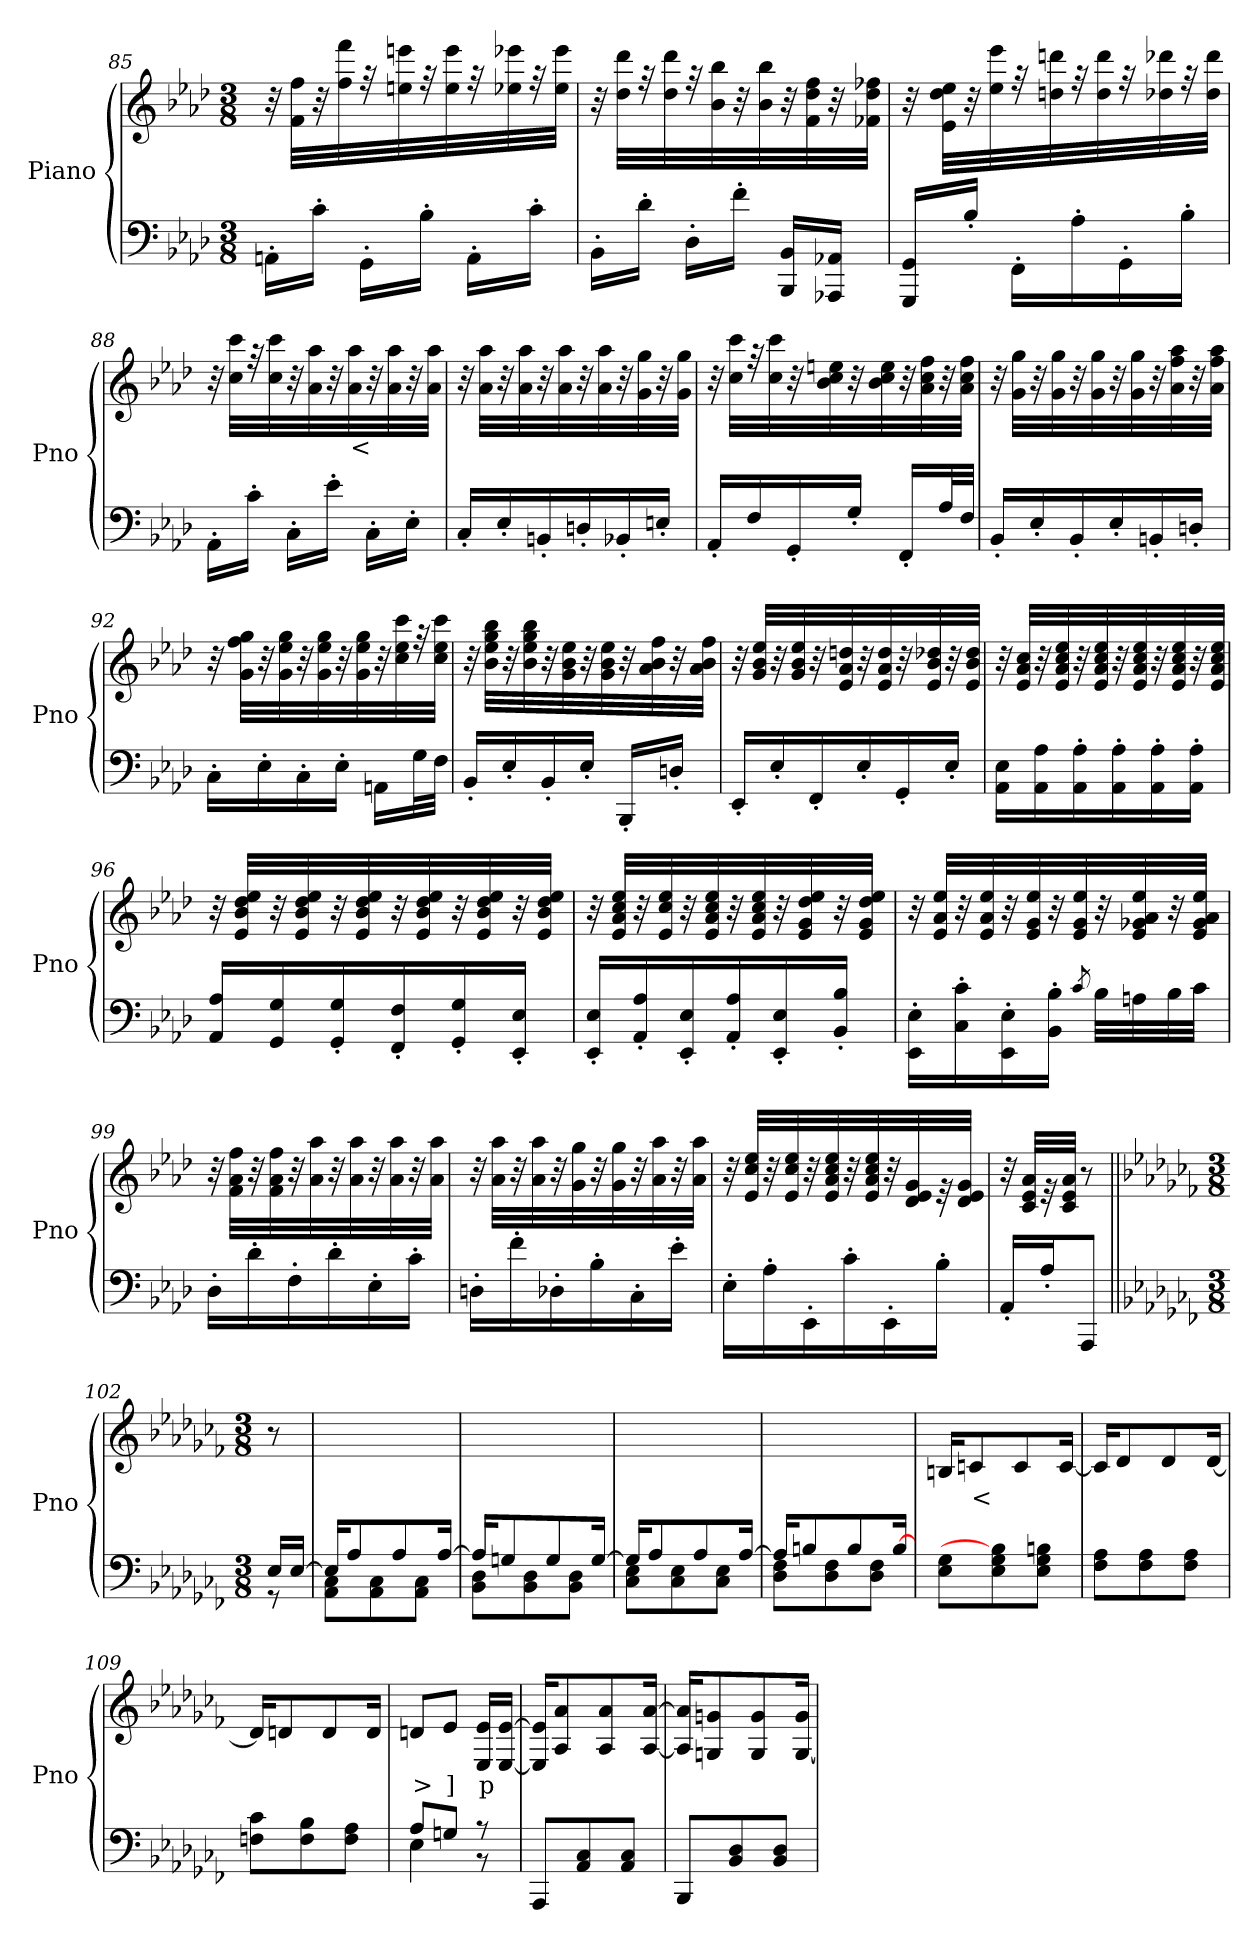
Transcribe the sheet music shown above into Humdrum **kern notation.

**kern	**kern	**text
*part2	*part1	*part1
*staff2	*staff1	*staff1
*I"Piano	*I"Piano	*
*I'Pno	*I'Pno	*
*clefF4	*clefG2	*
*k[b-e-a-d-]	*k[b-e-a-d-]	*
*A-:	*A-:	*
*M3/8	*M3/8	*
=85	=85	=85
16AAn'\LL	32r	.
.	32f\ 32ff\LLL	.
16c'\JJ	32r	.
.	32ff\ 32fff\	.
16GG'\LL	32r	.
.	32een\ 32eeen\	.
16B-'\JJ	32r	.
.	32ee\ 32eee\	.
16AA'\LL	32r	.
.	32ee-X\ 32eee-X\	.
16c'\JJ	32r	.
.	32ee-\ 32eee-\JJJ	.
=86	=86	=86
16BB-'\LL	32r	.
.	32dd-\ 32ddd-\LLL	.
16d-'\JJ	32r	.
.	32dd-\ 32ddd-\	.
16D-'\LL	32r	.
.	32b-\ 32bb-\	.
16f'\JJ	32r	.
.	32b-\ 32bb-\	.
!	!	!LO:LY:b
16BBB-/ 16BB-/LL	32r	rfz
.	32f\ 32dd-\ 32ff\	.
16AAA-X/ 16AA-X/JJ	32r	.
.	32f-X\ 32dd-\ 32ff-X\JJJ	.
!!LO:PB:g=z
=87	=87	=87
!	!	!LO:LY:b
16GGG/ 16GG/LL	32r	p
.	32e-\ 32dd-\ 32ee-\LLL	.
16B-'/JJ	32r	.
.	32ee-\ 32eee-\	.
16FF'\LL	32r	.
.	32ddn\ 32dddn\	.
16A-'\	32r	.
.	32dd\ 32ddd\	.
16GG'\	32r	.
.	32dd-X\ 32ddd-X\	.
16B-'\JJ	32r	.
.	32dd-\ 32ddd-\JJJ	.
=88	=88	=88
16AA-'\LL	32r	.
.	32cc\ 32ccc\LLL	.
16c'\JJ	32r	.
.	32cc\ 32ccc\	.
16C'\LL	32r	.
.	32a-\ 32aa-\	.
16e-'\JJ	32r	.
!	!	!LO:LY:b
.	32a-\ 32aa-\	<
16C'\LL	32r	.
.	32a-\ 32aa-\	.
16E-'\JJ	32r	.
.	32a-\ 32aa-\JJJ	.
=89	=89	=89
16C'/LL	32r	.
.	32a-\ 32aa-\LLL	.
16E-'/	32r	.
.	32a-\ 32aa-\	.
16BBn'/	32r	.
.	32a-\ 32aa-\	.
16Dn'/	32r	.
.	32a-\ 32aa-\	.
16BB-X'/	32r	.
.	32g\ 32gg\	.
16En'/JJ	32r	.
.	32g\ 32gg\JJJ	.
!!LO:LB:g=z
=90	=90	=90
16AA-'/LL	32r	.
.	32cc\ 32ccc\LLL	.
16F/	32r	.
.	32cc\ 32ccc\	.
16GG'/	32r	.
.	32b-\ 32cc\ 32een\	.
16G'/JJ	32r	.
.	32b-\ 32cc\ 32ee\	.
16FF'/LL	32r	.
.	32a-\ 32cc\ 32ff\	.
32A-/L	32r	.
32F/JJJ	32a-\ 32cc\ 32ff\JJJ	.
=91	=91	=91
16BB-'/LL	32r	.
.	32g\ 32gg\LLL	.
16E-'/	32r	.
.	32g\ 32gg\	.
16BB-'/	32r	.
.	32g\ 32gg\	.
16E-'/	32r	.
.	32g\ 32gg\	.
16BBn'/	32r	.
.	32a-\ 32ff\ 32aa-\	.
16Dn'/JJ	32r	.
.	32a-\ 32ff\ 32aa-\JJJ	.
=92	=92	=92
16C'\LL	32r	.
.	32g\ 32ff\ 32gg\LLL	.
16E-'\	32r	.
.	32g\ 32ee-\ 32gg\	.
16C'\	32r	.
.	32g\ 32ee-\ 32gg\	.
16E-'\JJ	32r	.
.	32g\ 32ee-\ 32gg\	.
!	!	!LO:LY:b
16AAn\LL	32r	rfz
.	32cc\ 32ee-\ 32ccc\	.
32G\L	32r	.
32F\JJJ	32cc\ 32ee-\ 32ccc\JJJ	.
!!LO:LB:g=z
=93	=93	=93
16BB-'/LL	32r	.
.	32b-\ 32ee-\ 32gg\ 32bb-\LLL	.
16E-'/	32r	.
.	32b-\ 32ee-\ 32gg\ 32bb-\	.
16BB-'/	32r	.
.	32g\ 32b-\ 32ee-\	.
16E-'/JJ	32r	.
.	32g\ 32b-\ 32ee-\	.
16BBB-'/LL	32r	.
.	32a-\ 32b-\ 32ff\	.
16Dn'/JJ	32r	.
.	32a-\ 32b-\ 32ff\JJJ	.
=94	=94	=94
16EE-'/LL	32r	.
.	32g/ 32b-/ 32ee-/LLL	.
16E-'/	32r	.
.	32g/ 32b-/ 32ee-/	.
16FF'/	32r	.
.	32e-/ 32a-/ 32ddn/	.
16E-'/	32r	.
.	32e-/ 32a-/ 32dd/	.
16GG'/	32r	.
.	32e-/ 32b-/ 32dd-X/	.
16E-'/JJ	32r	.
.	32e-/ 32b-/ 32dd-/JJJ	.
=95	=95	=95
16AA-\ 16E-\LL	32r	.
.	32e-/ 32a-/ 32cc/LLL	.
16AA-\ 16A-\	32r	.
.	32e-/ 32a-/ 32cc/ 32ee-/	.
16AA-\' 16A-\'	32r	.
.	32e-/ 32a-/ 32cc/ 32ee-/	.
16AA-\' 16A-\'	32r	.
.	32e-/ 32a-/ 32cc/ 32ee-/	.
16AA-\' 16A-\'	32r	.
.	32e-/ 32a-/ 32cc/ 32ee-/	.
16AA-\' 16A-\'JJ	32r	.
.	32e-/ 32a-/ 32cc/ 32ee-/JJJ	.
!!LO:LB:g=z
=96	=96	=96
16AA-/ 16A-/LL	32r	.
.	32e-/ 32b-/ 32dd-/ 32ee-/LLL	.
16GG/ 16G/	32r	.
.	32e-/ 32b-/ 32dd-/ 32ee-/	.
16GG/' 16G/'	32r	.
.	32e-/ 32b-/ 32dd-/ 32ee-/	.
16FF/' 16F/'	32r	.
.	32e-/ 32b-/ 32dd-/ 32ee-/	.
16GG/' 16G/'	32r	.
.	32e-/ 32b-/ 32dd-/ 32ee-/	.
16EE-/' 16E-/'JJ	32r	.
.	32e-/ 32b-/ 32dd-/ 32ee-/JJJ	.
=97	=97	=97
16EE-/' 16E-/'LL	32r	.
.	32e-/ 32a-/ 32cc/ 32ee-/LLL	.
16AA-/' 16A-/'	32r	.
.	32e-/ 32cc/ 32ee-/	.
16EE-/' 16E-/'	32r	.
.	32e-/ 32a-/ 32cc/ 32ee-/	.
16AA-/' 16A-/'	32r	.
.	32e-/ 32a-/ 32cc/ 32ee-/	.
16EE-/' 16E-/'	32r	.
.	32e-/ 32g/ 32dd-/ 32ee-/	.
16BB-/' 16B-/'JJ	32r	.
.	32e-/ 32g/ 32dd-/ 32ee-/JJJ	.
=98	=98	=98
16EE-\' 16E-\'LL	32r	.
.	32e-/ 32a-/ 32ee-/LLL	.
16C\' 16c\'	32r	.
.	32e-/ 32a-/ 32ee-/	.
16EE-\' 16E-\'	32r	.
.	32e-/ 32g/ 32ee-/	.
16BB-\' 16B-\'JJ	32r	.
.	32e-/ 32g/ 32ee-/	.
8qc/	.	.
32B-\LLL	32r	.
32An\	32e-/ 32g-X/ 32a-/ 32ee-/	.
32B-\	32r	.
32c\JJJ	32e-/ 32g-/ 32a-/ 32ee-/JJJ	.
!!LO:LB:g=z
=99	=99	=99
16D-'\LL	32r	.
.	32f\ 32a-\ 32ff\LLL	.
16d-'\	32r	.
.	32f\ 32a-\ 32ff\	.
16F'\	32r	.
.	32a-\ 32aa-\	.
16d-'\	32r	.
.	32a-\ 32aa-\	.
16E-'\	32r	.
.	32a-\ 32aa-\	.
16c'\JJ	32r	.
.	32a-\ 32aa-\JJJ	.
=100	=100	=100
16Dn'\LL	32r	.
.	32a-\ 32aa-\LLL	.
16f'\	32r	.
.	32a-\ 32aa-\	.
16D-X'\	32r	.
.	32g\ 32gg\	.
16B-'\	32r	.
.	32g\ 32gg\	.
16C'\	32r	.
.	32a-\ 32aa-\	.
16e-'\JJ	32r	.
.	32a-\ 32aa-\JJJ	.
=101	=101	=101
16E-'\LL	32r	.
.	32e-/ 32cc/ 32ee-/LLL	.
16A-'\	32r	.
.	32e-/ 32cc/ 32ee-/	.
16EE-'\	32r	.
.	32e-/ 32a-/ 32cc/ 32ee-/	.
16c'\	32r	.
.	32e-/ 32a-/ 32cc/ 32ee-/	.
16EE-'\	32r	.
.	32d-/ 32e-/ 32g/	.
16B-'\JJ	32r	.
.	32d-/ 32e-/ 32g/JJJ	.
!!LO:LB:g=z
=102	=102	=102
16AA-'/LL	32r	.
.	32c/ 32e-/ 32a-/LLL	.
16A-'/J	32r	.
.	32c/ 32e-/ 32a-/JJJ	.
8AAA-/J	8r	.
=102X3||	=102X3||	=102X3||
*k[b-e-a-d-g-c-f-]	*k[b-e-a-d-g-c-f-]	*
*M3/8	*M3/8	*
*^	*	*
!	!	!	!LO:LY:b
16E-/LL	8r	8r	p
[16E-/JJ	.	.	.
=103	=103	=103	=103
16E-/KL]	8AA-\ 8C-\L	4.ryy	.
8A-/	.	.	.
.	8AA-\ 8C-\	.	.
8A-/	.	.	.
.	8AA-\ 8C-\J	.	.
[16A-/Jk	.	.	.
=104	=104	=104	=104
16A-/KL]	8BB-\ 8D-\L	4.ryy	.
8Gn/	.	.	.
.	8BB-\ 8D-\	.	.
8G/	.	.	.
.	8BB-\ 8D-\J	.	.
[16G/Jk	.	.	.
=105	=105	=105	=105
16G/KL]	8C-\ 8E-\L	4.ryy	.
8A-/	.	.	.
.	8C-\ 8E-\	.	.
8A-/	.	.	.
.	8C-\ 8E-\J	.	.
[16A-/Jk	.	.	.
=106	=106	=106	=106
16A-/KL]	8D-\ 8F-\L	4.ryy	.
8Bn/	.	.	.
.	8D-\ 8F-\	.	.
8B/	.	.	.
.	8D-\ 8F-\J	.	.
[16B/Jk	.	.	.
*v	*v	*	*
=107	=107	=107
8E-\ 8G-\L	16Bn/KL	.
!	!	!LO:LY:b
.	8cn/	<
8E-\ 8G-\ 8B\]	.	.
.	8c/	.
8E-\ 8G-\ 8Bn\J	.	.
.	[16c/Jk	.
!!LO:PB:g=z
=108	=108	=108
8F-\ 8A-\L	16c/KL]	.
.	8d-/	.
8F-\ 8A-\	.	.
.	8d-/	.
8F-\ 8A-\J	.	.
.	[16d-/Jk	.
=109	=109	=109
8Fn\ 8c-\L	16d-/KL]	.
.	8dn/	.
8F\ 8B-\	.	.
.	8d/	.
8F\ 8A-\J	.	.
.	16d/Jk	.
=110	=110	=110
*^	*	*
!	!	!	!LO:LY:b
8A-/L	4E-\	8dn/L	>
!	!	!	!LO:LY:b
8Gn/J	.	8e-/J	]
!	!	!	!LO:LY:b
8r	8r	16E-/ 16e-/LL	p
.	.	[16E-/ [16e-/JJ	.
*v	*v	*	*
=111	=111	=111
8AAA-/L	16E-/] 16e-/]KL	.
.	8A-/ 8a-/	.
8AA-/ 8C-/	.	.
.	8A-/ 8a-/	.
8AA-/ 8C-/J	.	.
.	[16A-/ [16a-/Jk	.
=112	=112	=112
8BBB-/L	16A-/] 16a-/]KL	.
.	8Gn/ 8gn/	.
8BB-/ 8D-/	.	.
.	8G/ 8g/	.
8BB-/ 8D-/J	.	.
.	[16G/ 16g/Jk	.
=	=	=
*-	*-	*-
